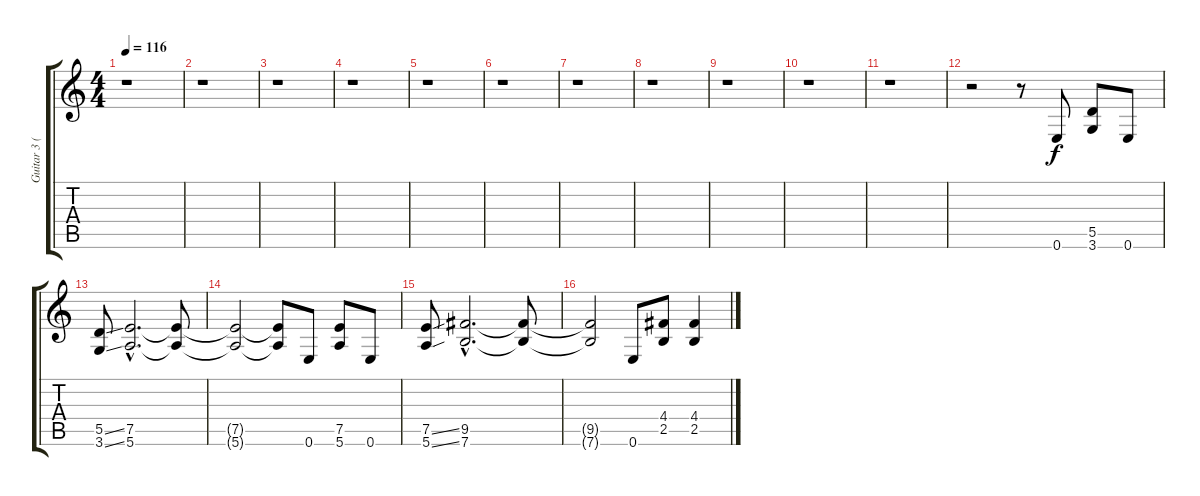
\track ("Guitar 3 (Distorted)" "Guitar 3 (") {instrument distortionguitar}
\staff {score tabs}
\tuning (E4 B3 G3 D3 A2 E2) {hide}
\ts (4 4)
\tempo 116
\clef g2
\ks c
r.1{dy f} |
r.1 |
r.1 |
r.1 |
r.1 |
r.1 |
r.1 |
r.1 |
r.1 |
r.1 |
r.1 |
r.2 r.8 0.6.8 (5.5 3.6).8 0.6.8 |
(5.5{ss} 3.6{ss}).8 (7.5{hac} 5.6{hac}).2{d} (7.5{t} 5.6{t}).8 |
(7.5{t} 5.6{t}).2 (7.5{t} 5.6{t}).8 0.6.8 (7.5 5.6).8 0.6.8 |
(7.5{ss} 5.6{ss}).8 (9.5{hac} 7.6{hac}).2{d} (9.5{t} 7.6{t}).8 |
(9.5{t} 7.6{t}).2 0.6.8 (4.4 2.5).8 (4.4 2.5).4
